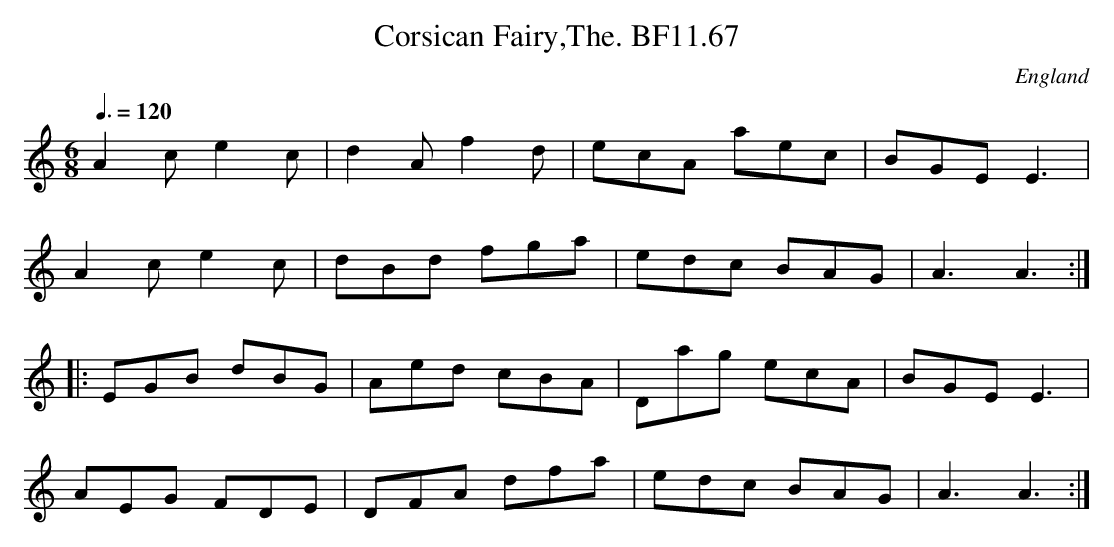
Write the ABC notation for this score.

X:1
T:Corsican Fairy,The. BF11.67
M:6/8
L:1/8
Q:3/8=120
O:England
notC:Hand of James Lishman
K:C major
A2ce2c|d2Af2d|ecA aec|BGEE3|!
A2ce2c|dBd fga|edc BAG|A3A3:|!
|:EGB dBG|Aed cBA|Dag ecA|BGEE3|!
AEG FDE|DFA dfa|edc BAG|A3A3:|
